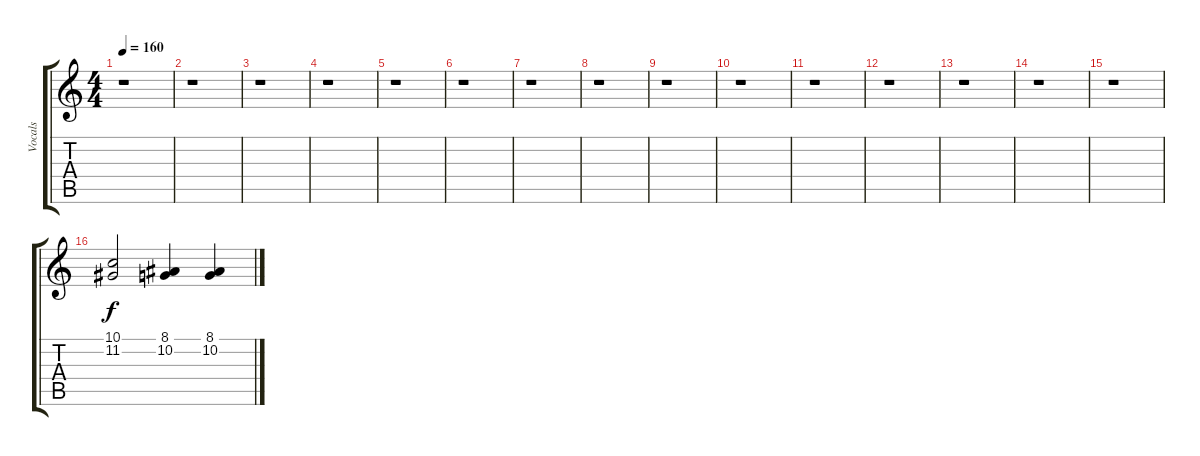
\track ("Vocals" "Vocals") {instrument cello}
\staff {score tabs}
\tuning (D4 A3 F3 C3 G2 C2) {hide}
\ts (4 4)
\tempo 160
\clef g2
\ks c
r.1{dy f} |
r.1 |
r.1 |
r.1 |
r.1 |
r.1 |
r.1 |
r.1 |
r.1 |
r.1 |
r.1 |
r.1 |
r.1 |
r.1 |
r.1 |
(10.1 11.2).2 (8.1 10.2).4 (8.1 10.2).4
